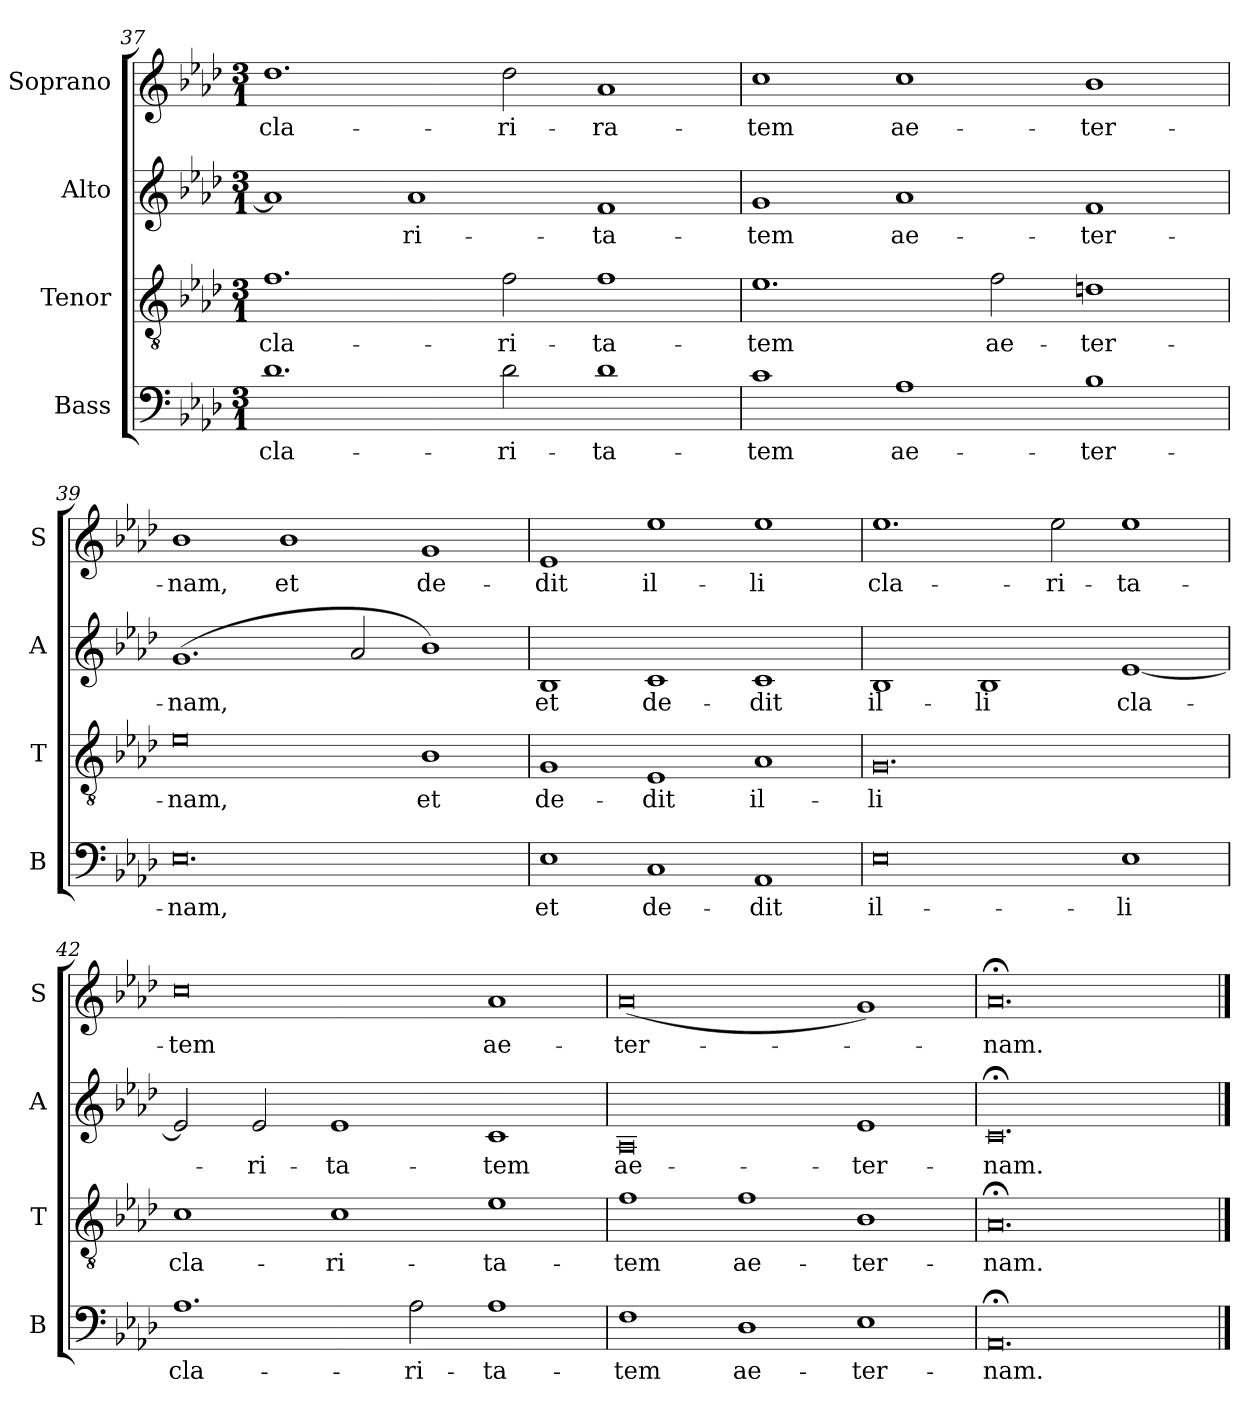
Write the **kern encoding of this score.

**kern	**text	**kern	**text	**kern	**text	**kern	**text
*part4	*part4	*part3	*part3	*part2	*part2	*part1	*part1
*staff4	*staff4	*staff3	*staff3	*staff2	*staff2	*staff1	*staff1
*I"Bass	*	*I"Tenor	*	*I"Alto	*	*I"Soprano	*
*I'B	*	*I'T	*	*I'A	*	*I'S	*
!!LO:LB:g=z
*clefF4	*	*clefGv2	*	*clefG2	*	*clefG2	*
*k[b-e-a-d-]	*	*k[b-e-a-d-]	*	*k[b-e-a-d-]	*	*k[b-e-a-d-]	*
*A-:	*	*A-:	*	*A-:	*	*A-:	*
*M3/1	*	*M3/1	*	*M3/1	*	*M3/1	*
=37	=37	=37	=37	=37	=37	=37	=37
!	!LO:LY:b	!	!LO:LY:b	!	!	!	!LO:LY:b
1.d-	cla-	1.f	cla-	1a-]	.	1.dd-	cla-
!	!	!	!	!	!LO:LY:b	!	!
.	.	.	.	1a-	ri-	.	.
!	!LO:LY:b	!	!LO:LY:b	!	!	!	!LO:LY:b
2d-	-ri-	2f	-ri-	.	.	2dd-	-ri-
!	!LO:LY:b	!	!LO:LY:b	!	!LO:LY:b	!	!LO:LY:b
1d-	-ta-	1f	-ta-	1f	-ta-	1a-	-ra-
=38	=38	=38	=38	=38	=38	=38	=38
!	!LO:LY:b	!	!LO:LY:b	!	!LO:LY:b	!	!LO:LY:b
1c	-tem	1.e-	-tem	1g	-tem	1cc	-tem
!	!LO:LY:b	!	!	!	!LO:LY:b	!	!LO:LY:b
1A-	ae-	.	.	1a-	ae-	1cc	ae-
!	!	!	!LO:LY:b	!	!	!	!
.	.	2f	ae-	.	.	.	.
!	!LO:LY:b	!	!LO:LY:b	!	!LO:LY:b	!	!LO:LY:b
1B-	-ter-	1dn	-ter-	1f	-ter-	1b-	-ter-
=39	=39	=39	=39	=39	=39	=39	=39
!	!LO:LY:b	!	!LO:LY:b	!	!LO:LY:b	!	!LO:LY:b
0.E-	-nam,	0e-	-nam,	(<1.g	-nam,	1b-	-nam,
!	!	!	!	!	!	!	!LO:LY:b
.	.	.	.	.	.	1b-	et
.	.	.	.	2a-	.	.	.
!	!	!	!LO:LY:b	!	!	!	!LO:LY:b
.	.	1B-	et	1b-)	.	1g	de-
=40	=40	=40	=40	=40	=40	=40	=40
!	!LO:LY:b	!	!LO:LY:b	!	!LO:LY:b	!	!LO:LY:b
1E-	et	1G	de-	1B-	et	1e-	-dit
!	!LO:LY:b	!	!LO:LY:b	!	!LO:LY:b	!	!LO:LY:b
1C	de-	1E-	-dit	1c	de-	1ee-	il-
!	!LO:LY:b	!	!LO:LY:b	!	!LO:LY:b	!	!LO:LY:b
1AA-	-dit	1A-	il-	1c	-dit	1ee-	-li
=41	=41	=41	=41	=41	=41	=41	=41
!	!LO:LY:b	!	!LO:LY:b	!	!LO:LY:b	!	!LO:LY:b
0E-	il-	0.G	-li	1B-	il-	1.ee-	cla-
!	!	!	!	!	!LO:LY:b	!	!
.	.	.	.	1B-	-li	.	.
!	!	!	!	!	!	!	!LO:LY:b
.	.	.	.	.	.	2ee-	-ri-
!	!LO:LY:b	!	!	!	!LO:LY:b	!	!LO:LY:b
1E-	-li	.	.	[1e-	cla-	1ee-	-ta-
=42	=42	=42	=42	=42	=42	=42	=42
!	!LO:LY:b	!	!LO:LY:b	!	!	!	!LO:LY:b
1.A-	cla-	1c	cla-	2e-]	.	0cc	-tem
!	!	!	!	!	!LO:LY:b	!	!
.	.	.	.	2e-	ri-	.	.
!	!	!	!LO:LY:b	!	!LO:LY:b	!	!
.	.	1c	-ri-	1e-	-ta-	.	.
!	!LO:LY:b	!	!	!	!	!	!
2A-	-ri-	.	.	.	.	.	.
!	!LO:LY:b	!	!LO:LY:b	!	!LO:LY:b	!	!LO:LY:b
1A-	-ta-	1e-	-ta-	1c	-tem	1a-	ae-
=43	=43	=43	=43	=43	=43	=43	=43
!	!LO:LY:b	!	!LO:LY:b	!	!LO:LY:b	!	!LO:LY:b
1F	-tem	1f	-tem	0A-	ae-	(<0a-	-ter-
!	!LO:LY:b	!	!LO:LY:b	!	!	!	!
1D-	ae-	1f	ae-	.	.	.	.
!	!LO:LY:b	!	!LO:LY:b	!	!LO:LY:b	!	!
1E-	-ter-	1B-	-ter-	1e-	-ter-	1g)	.
=44	=44	=44	=44	=44	=44	=44	=44
!	!LO:LY:b	!	!LO:LY:b	!	!LO:LY:b	!	!LO:LY:b
0.AA-;<	-nam.	0.A-;<	-nam.	0.c;<	-nam.	0.a-;<	nam.
==	==	==	==	==	==	==	==
*-	*-	*-	*-	*-	*-	*-	*-
